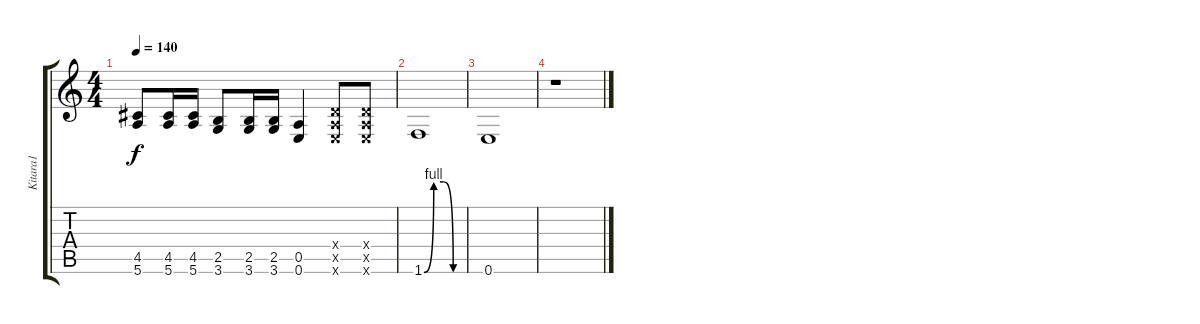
\track ("Kitara1" "Kitara1") {instrument acousticguitarnylon}
\staff {score tabs}
\tuning (E4 B3 G3 D3 A2 E2) {hide}
\ts (4 4)
\tempo 140
\clef g2
\ks c
(4.5 5.6).8{dy f} (4.5 5.6).16 (4.5 5.6).16 (2.5 3.6).8 (2.5 3.6).16 (2.5 3.6).16 (0.5 0.6).4 (0.4{x} 0.5{x} 0.6{x}).8 (0.4{x} 0.5{x} 0.6{x}).8 |
1.6{be (custom 0 0 15 4 30 4 45 0 60 0)}.1 |
0.6.1 |
r.1
